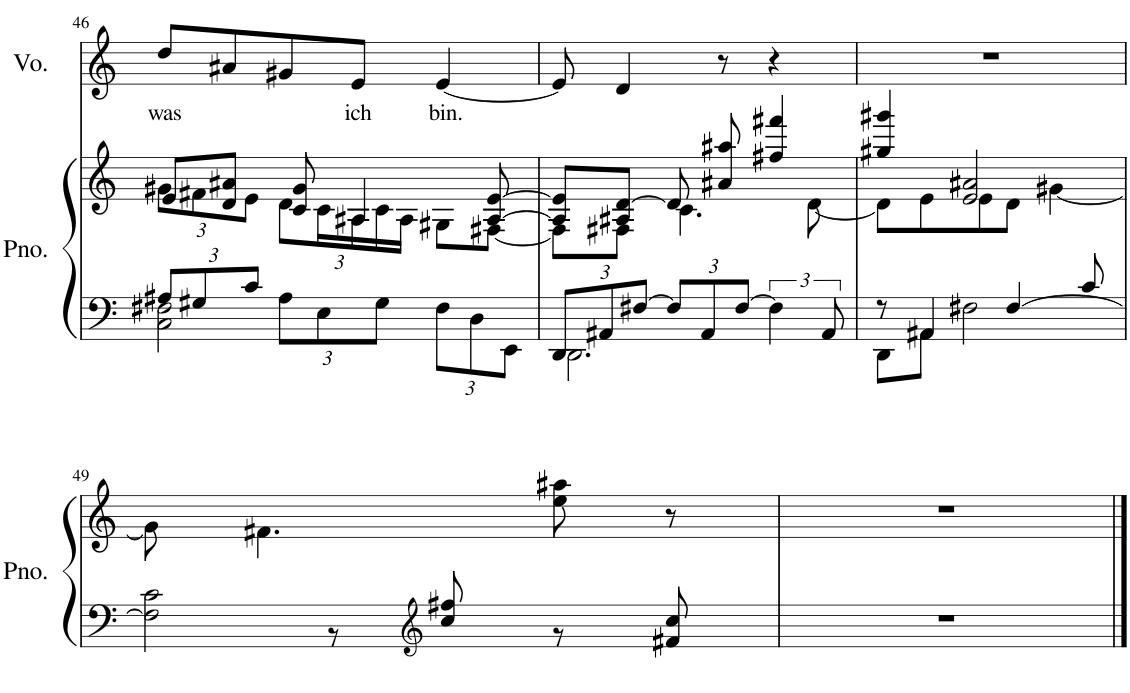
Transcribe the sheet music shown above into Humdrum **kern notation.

**kern	**kern	**kern	**text
*part2	*part2	*part1	*part1
*staff3	*staff2	*staff1	*staff1
*I"Piano	*	*I"Voz	*
*I'Pno.	*	*I'Vo.	*
!!LO:PB:g=z
*clefF4	*clefG2	*clefG2	*
*k[]	*k[]	*k[]	*
*M3/4	*M3/4	*M3/4	*
=46	=46	=46	=46
*	*^	*	*
*Xbrackettup	*	*Xbrackettup	*	*
*^	*	*	*	*
!	!	!	!	!	!LO:LY:b
12A#X/L	2C\ 2F#X\	8e/L	12g#X\L	8dd/L	was
12G#X/	.	.	12f#X\	.	.
.	.	8d/ 8a#X/J	.	8a#X/	.
12c/J	.	.	12e\J	.	.
12A#\L	.	8c/ 8g#/	12d\L	8g#X/	.
12E\	.	.	24c\L	.	.
!	!	!	!	!	!LO:LY:b
.	.	4A#X/	24A#\	8e/J	ich
12G#\J	.	.	24c\	.	.
.	.	.	24A#\JJ	.	.
!	!	!	!	!	!LO:LY:b
12F#\L	4ryy	.	8G#X\L	[4e/	bin.
12D\	.	.	.	.	.
.	.	[8A#/ [8e/	[8F#X\J	.	.
12EE\J	.	.	.	.	.
=47	=47	=47	=47	=47	=47
12DD/L	2.DD\	8A#/] 8e/]L	8F#\L]	8e/]	.
12AA#X/	.	.	.	.	.
.	.	8A#X/ [8d/J	8F#X\J	4d/	.
[12F#X/J	.	.	.	.	.
12F#/L]	.	8d/]	4.c\	.	.
12AA#/	.	.	.	.	.
.	.	8a#X/ 8aa#X/	.	8r	.
[4F#/	.	.	.	.	.
.	.	4ff#X/ 4fff#X/	.	4r	.
.	.	.	[8d\	.	.
12AA#/	.	.	.	.	.
=48	=48	=48	=48	=48	=48
*	*^	*	*	*	*
8r	8DD\L	8ryy	4gg#X/ 4ggg#X/	8d\L]	2.r	.
*	*v	*v	*	*	*	*
4AA#X/	8AA#\J	.	8e\	.	.
.	2F#X\	2e/ 2a#X/	8e\	.	.
[4F#/	.	.	8d\J	.	.
.	.	.	[4g#X\	.	.
*	*^	*	*	*	*
8ryy	.	8c/	.	.	.	.
*	*v	*v	*	*	*	*
*	*	*v	*v	*	*
!!LO:LB:g=z
=49	=49	=49	=49	=49
2F#\] 2c\	4ryy	8g#\]	2.r	.
.	.	4.f#X\	.	.
.	8r	.	.	.
*clefG2	*	*	*	*
.	8cc/ 8ff#X/	.	.	.
4ryy	8r	8ee\ 8aa#X\	.	.
.	8f#X/ 8cc/	8r	.	.
*v	*v	*	*	*
=50	=50	=50	=50
2.r	2.r	2.r	.
==	==	==	==
*-	*-	*-	*-
